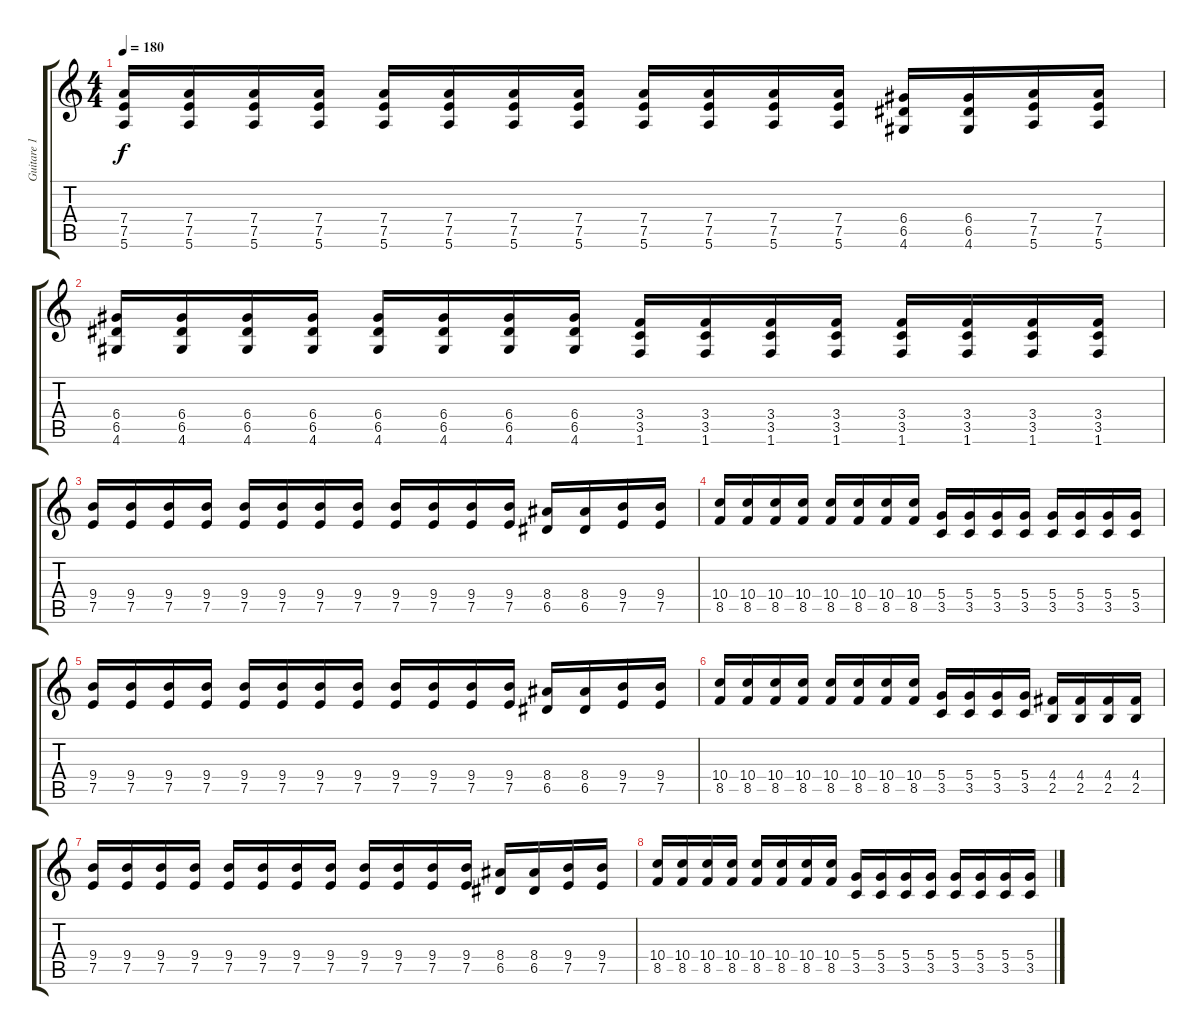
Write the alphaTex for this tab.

\track ("Guitare 1" "Guitare 1") {instrument distortionguitar}
\staff {score tabs}
\tuning (E4 B3 G3 D3 A2 E2) {hide}
\ts (4 4)
\tempo 180
\clef g2
\ks c
(7.4 7.5 5.6).16{dy f} (7.4 7.5 5.6).16 (7.4 7.5 5.6).16 (7.4 7.5 5.6).16 (7.4 7.5 5.6).16 (7.4 7.5 5.6).16 (7.4 7.5 5.6).16 (7.4 7.5 5.6).16 (7.4 7.5 5.6).16 (7.4 7.5 5.6).16 (7.4 7.5 5.6).16 (7.4 7.5 5.6).16 (6.4 6.5 4.6).16 (6.4 6.5 4.6).16 (7.4 7.5 5.6).16 (7.4 7.5 5.6).16 |
(6.4 6.5 4.6).16 (6.4 6.5 4.6).16 (6.4 6.5 4.6).16 (6.4 6.5 4.6).16 (6.4 6.5 4.6).16 (6.4 6.5 4.6).16 (6.4 6.5 4.6).16 (6.4 6.5 4.6).16 (3.4 3.5 1.6).16 (3.4 3.5 1.6).16 (3.4 3.5 1.6).16 (3.4 3.5 1.6).16 (3.4 3.5 1.6).16 (3.4 3.5 1.6).16 (3.4 3.5 1.6).16 (3.4 3.5 1.6).16 |
(9.4 7.5).16 (9.4 7.5).16 (9.4 7.5).16 (9.4 7.5).16 (9.4 7.5).16 (9.4 7.5).16 (9.4 7.5).16 (9.4 7.5).16 (9.4 7.5).16 (9.4 7.5).16 (9.4 7.5).16 (9.4 7.5).16 (8.4 6.5).16 (8.4 6.5).16 (9.4 7.5).16 (9.4 7.5).16 |
(10.4 8.5).16 (10.4 8.5).16 (10.4 8.5).16 (10.4 8.5).16 (10.4 8.5).16 (10.4 8.5).16 (10.4 8.5).16 (10.4 8.5).16 (5.4 3.5).16 (5.4 3.5).16 (5.4 3.5).16 (5.4 3.5).16 (5.4 3.5).16 (5.4 3.5).16 (5.4 3.5).16 (5.4 3.5).16 |
(9.4 7.5).16 (9.4 7.5).16 (9.4 7.5).16 (9.4 7.5).16 (9.4 7.5).16 (9.4 7.5).16 (9.4 7.5).16 (9.4 7.5).16 (9.4 7.5).16 (9.4 7.5).16 (9.4 7.5).16 (9.4 7.5).16 (8.4 6.5).16 (8.4 6.5).16 (9.4 7.5).16 (9.4 7.5).16 |
(10.4 8.5).16 (10.4 8.5).16 (10.4 8.5).16 (10.4 8.5).16 (10.4 8.5).16 (10.4 8.5).16 (10.4 8.5).16 (10.4 8.5).16 (5.4 3.5).16 (5.4 3.5).16 (5.4 3.5).16 (5.4 3.5).16 (4.4 2.5).16 (4.4 2.5).16 (4.4 2.5).16 (4.4 2.5).16 |
(9.4 7.5).16 (9.4 7.5).16 (9.4 7.5).16 (9.4 7.5).16 (9.4 7.5).16 (9.4 7.5).16 (9.4 7.5).16 (9.4 7.5).16 (9.4 7.5).16 (9.4 7.5).16 (9.4 7.5).16 (9.4 7.5).16 (8.4 6.5).16 (8.4 6.5).16 (9.4 7.5).16 (9.4 7.5).16 |
(10.4 8.5).16 (10.4 8.5).16 (10.4 8.5).16 (10.4 8.5).16 (10.4 8.5).16 (10.4 8.5).16 (10.4 8.5).16 (10.4 8.5).16 (5.4 3.5).16 (5.4 3.5).16 (5.4 3.5).16 (5.4 3.5).16 (5.4 3.5).16 (5.4 3.5).16 (5.4 3.5).16 (5.4 3.5).16
